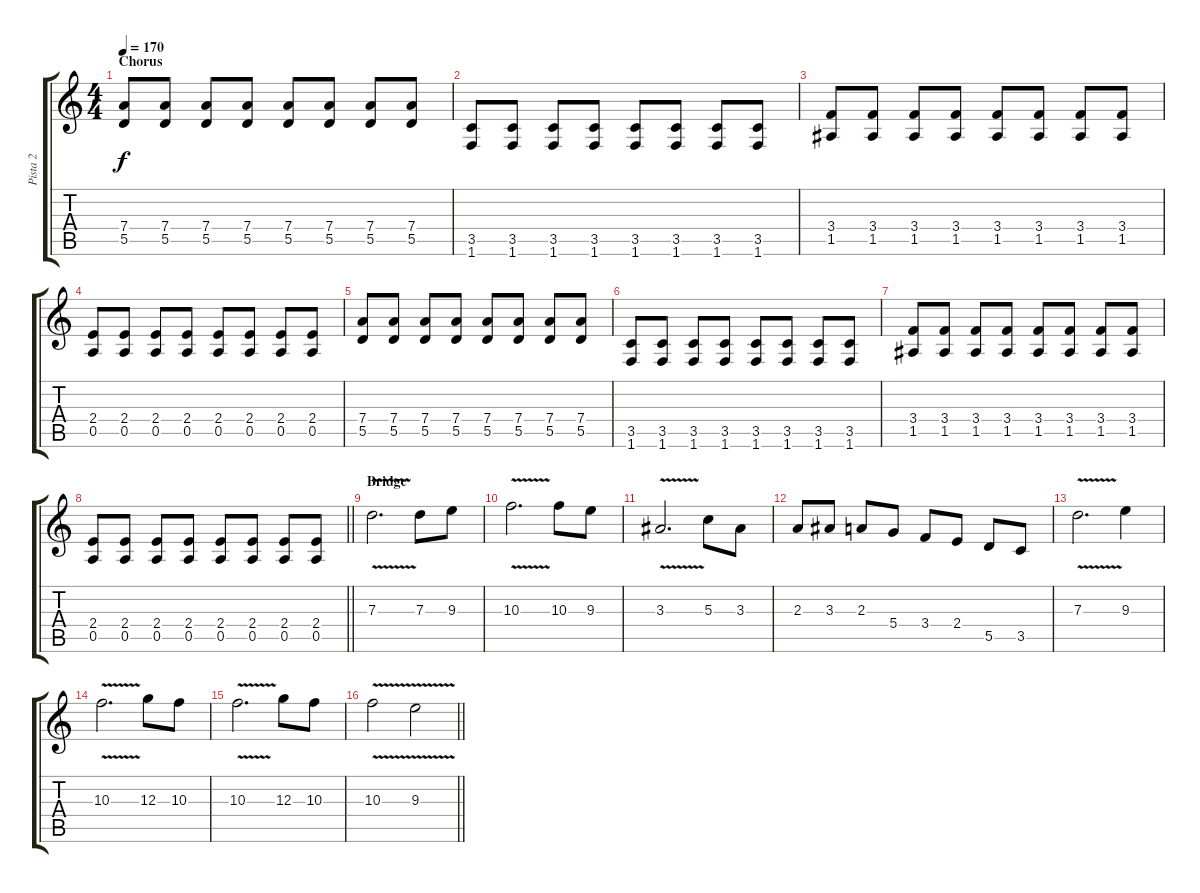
\track ("Pista 2" "Pista 2") {instrument distortionguitar}
\staff {score tabs}
\tuning (E4 B3 G3 D3 A2 E2) {hide}
\ts (4 4)
\section ("" "Chorus")
\tempo 170
\clef g2
\ks c
(7.4 5.5).8{dy f} (7.4 5.5).8 (7.4 5.5).8 (7.4 5.5).8 (7.4 5.5).8 (7.4 5.5).8 (7.4 5.5).8 (7.4 5.5).8 |
(3.5 1.6).8 (3.5 1.6).8 (3.5 1.6).8 (3.5 1.6).8 (3.5 1.6).8 (3.5 1.6).8 (3.5 1.6).8 (3.5 1.6).8 |
(3.4 1.5).8 (3.4 1.5).8 (3.4 1.5).8 (3.4 1.5).8 (3.4 1.5).8 (3.4 1.5).8 (3.4 1.5).8 (3.4 1.5).8 |
(2.4 0.5).8 (2.4 0.5).8 (2.4 0.5).8 (2.4 0.5).8 (2.4 0.5).8 (2.4 0.5).8 (2.4 0.5).8 (2.4 0.5).8 |
(7.4 5.5).8 (7.4 5.5).8 (7.4 5.5).8 (7.4 5.5).8 (7.4 5.5).8 (7.4 5.5).8 (7.4 5.5).8 (7.4 5.5).8 |
(3.5 1.6).8 (3.5 1.6).8 (3.5 1.6).8 (3.5 1.6).8 (3.5 1.6).8 (3.5 1.6).8 (3.5 1.6).8 (3.5 1.6).8 |
(3.4 1.5).8 (3.4 1.5).8 (3.4 1.5).8 (3.4 1.5).8 (3.4 1.5).8 (3.4 1.5).8 (3.4 1.5).8 (3.4 1.5).8 |
\barLineRight lightlight
(2.4 0.5).8 (2.4 0.5).8 (2.4 0.5).8 (2.4 0.5).8 (2.4 0.5).8 (2.4 0.5).8 (2.4 0.5).8 (2.4 0.5).8 |
\section ("" "Bridge")
7.3{v}.2{d} 7.3.8 9.3.8 |
10.3{v}.2{d} 10.3.8 9.3.8 |
3.3{v}.2{d} 5.3.8 3.3.8 |
2.3.8 3.3.8 2.3.8 5.4.8 3.4.8 2.4.8 5.5.8 3.5.8 |
7.3{v}.2{d} 9.3.4 |
10.3{v}.2{d} 12.3.8 10.3.8 |
10.3{v}.2{d} 12.3.8 10.3.8 |
\barLineRight lightlight
10.3{v}.2 9.3{v}.2
